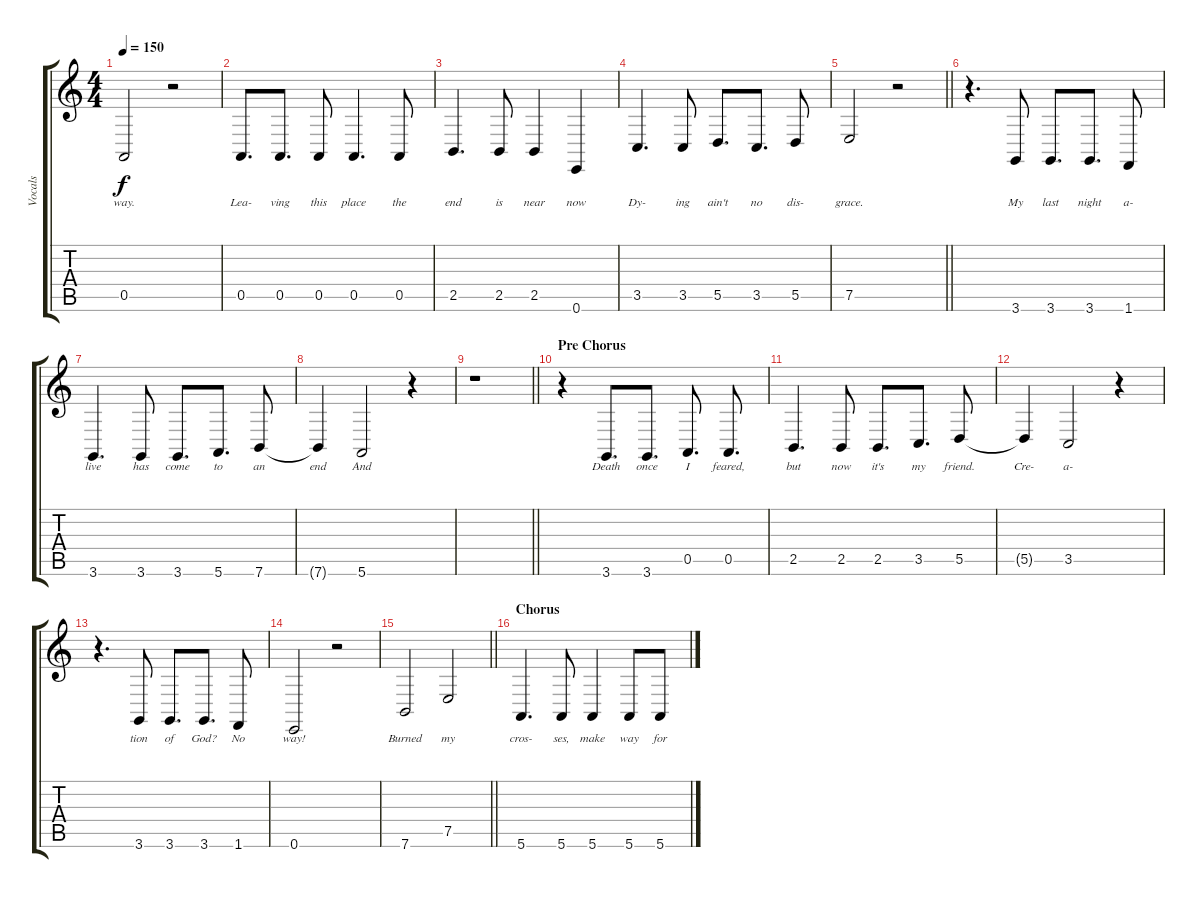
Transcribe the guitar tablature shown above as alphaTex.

\track ("Vocals" "Vocals") {instrument tenorsax}
\staff {score tabs}
\tuning (E4 B3 G3 D3 A2 E2) {hide}
\ts (4 4)
\tempo 150
\clef g2
\ks c
0.5.2{lyrics (0 "way.") lyrics (1 "") lyrics (2 "") lyrics (3 "") lyrics (4 "") dy f} r.2 |
0.5.8{d lyrics (0 "Lea-") lyrics (1 "") lyrics (2 "") lyrics (3 "") lyrics (4 "")} 0.5.8{d lyrics (0 "ving") lyrics (1 "") lyrics (2 "") lyrics (3 "") lyrics (4 "")} 0.5.8{lyrics (0 "this") lyrics (1 "") lyrics (2 "") lyrics (3 "") lyrics (4 "")} 0.5.4{d lyrics (0 "place") lyrics (1 "") lyrics (2 "") lyrics (3 "") lyrics (4 "")} 0.5.8{lyrics (0 "the") lyrics (1 "") lyrics (2 "") lyrics (3 "") lyrics (4 "")} |
2.5.4{d lyrics (0 "end") lyrics (1 "") lyrics (2 "") lyrics (3 "") lyrics (4 "")} 2.5.8{lyrics (0 "is") lyrics (1 "") lyrics (2 "") lyrics (3 "") lyrics (4 "")} 2.5.4{lyrics (0 "near") lyrics (1 "") lyrics (2 "") lyrics (3 "") lyrics (4 "")} 0.6.4{lyrics (0 "now") lyrics (1 "") lyrics (2 "") lyrics (3 "") lyrics (4 "")} |
3.5.4{d lyrics (0 "Dy-") lyrics (1 "") lyrics (2 "") lyrics (3 "") lyrics (4 "")} 3.5.8{lyrics (0 "ing") lyrics (1 "") lyrics (2 "") lyrics (3 "") lyrics (4 "")} 5.5.8{d lyrics (0 "ain't") lyrics (1 "") lyrics (2 "") lyrics (3 "") lyrics (4 "")} 3.5.8{d lyrics (0 "no") lyrics (1 "") lyrics (2 "") lyrics (3 "") lyrics (4 "")} 5.5.8{lyrics (0 "dis-") lyrics (1 "") lyrics (2 "") lyrics (3 "") lyrics (4 "")} |
\barLineRight lightlight
7.5.2{lyrics (0 "grace.") lyrics (1 "") lyrics (2 "") lyrics (3 "") lyrics (4 "")} r.2 |
r.4{d} 3.6.8{lyrics (0 "My") lyrics (1 "") lyrics (2 "") lyrics (3 "") lyrics (4 "")} 3.6.8{d lyrics (0 "last") lyrics (1 "") lyrics (2 "") lyrics (3 "") lyrics (4 "")} 3.6.8{d lyrics (0 "night") lyrics (1 "") lyrics (2 "") lyrics (3 "") lyrics (4 "")} 1.6.8{lyrics (0 "a-") lyrics (1 "") lyrics (2 "") lyrics (3 "") lyrics (4 "")} |
3.6.4{d lyrics (0 "live") lyrics (1 "") lyrics (2 "") lyrics (3 "") lyrics (4 "")} 3.6.8{lyrics (0 "has") lyrics (1 "") lyrics (2 "") lyrics (3 "") lyrics (4 "")} 3.6.8{d lyrics (0 "come") lyrics (1 "") lyrics (2 "") lyrics (3 "") lyrics (4 "")} 5.6.8{d lyrics (0 "to") lyrics (1 "") lyrics (2 "") lyrics (3 "") lyrics (4 "")} 7.6.8{lyrics (0 "an") lyrics (1 "") lyrics (2 "") lyrics (3 "") lyrics (4 "")} |
7.6{t}.4{lyrics (0 "end") lyrics (1 "") lyrics (2 "") lyrics (3 "") lyrics (4 "")} 5.6.2{lyrics (0 "And") lyrics (1 "") lyrics (2 "") lyrics (3 "") lyrics (4 "")} r.4 |
\barLineRight lightlight
r.1 |
\section ("" "Pre Chorus")
r.4 3.6.8{d lyrics (0 "Death") lyrics (1 "") lyrics (2 "") lyrics (3 "") lyrics (4 "")} 3.6.8{d lyrics (0 "once") lyrics (1 "") lyrics (2 "") lyrics (3 "") lyrics (4 "")} 0.5.8{d lyrics (0 "I") lyrics (1 "") lyrics (2 "") lyrics (3 "") lyrics (4 "")} 0.5.8{d lyrics (0 "feared,") lyrics (1 "") lyrics (2 "") lyrics (3 "") lyrics (4 "")} |
2.5.4{d lyrics (0 "but") lyrics (1 "") lyrics (2 "") lyrics (3 "") lyrics (4 "")} 2.5.8{lyrics (0 "now") lyrics (1 "") lyrics (2 "") lyrics (3 "") lyrics (4 "")} 2.5.8{d lyrics (0 "it's") lyrics (1 "") lyrics (2 "") lyrics (3 "") lyrics (4 "")} 3.5.8{d lyrics (0 "my") lyrics (1 "") lyrics (2 "") lyrics (3 "") lyrics (4 "")} 5.5.8{lyrics (0 "friend.") lyrics (1 "") lyrics (2 "") lyrics (3 "") lyrics (4 "")} |
5.5{t}.4{lyrics (0 "Cre-") lyrics (1 "") lyrics (2 "") lyrics (3 "") lyrics (4 "")} 3.5.2{lyrics (0 "a-") lyrics (1 "") lyrics (2 "") lyrics (3 "") lyrics (4 "")} r.4 |
r.4{d} 3.6.8{lyrics (0 "tion") lyrics (1 "") lyrics (2 "") lyrics (3 "") lyrics (4 "")} 3.6.8{d lyrics (0 "of") lyrics (1 "") lyrics (2 "") lyrics (3 "") lyrics (4 "")} 3.6.8{d lyrics (0 "God?") lyrics (1 "") lyrics (2 "") lyrics (3 "") lyrics (4 "")} 1.6.8{lyrics (0 "No") lyrics (1 "") lyrics (2 "") lyrics (3 "") lyrics (4 "")} |
0.6.2{lyrics (0 "way!") lyrics (1 "") lyrics (2 "") lyrics (3 "") lyrics (4 "")} r.2 |
\barLineRight lightlight
7.6.2{lyrics (0 "Burned") lyrics (1 "") lyrics (2 "") lyrics (3 "") lyrics (4 "")} 7.5.2{lyrics (0 "my") lyrics (1 "") lyrics (2 "") lyrics (3 "") lyrics (4 "")} |
\section ("" "Chorus")
5.6.4{d lyrics (0 "cros-") lyrics (1 "") lyrics (2 "") lyrics (3 "") lyrics (4 "")} 5.6.8{lyrics (0 "ses,") lyrics (1 "") lyrics (2 "") lyrics (3 "") lyrics (4 "")} 5.6.4{lyrics (0 "make") lyrics (1 "") lyrics (2 "") lyrics (3 "") lyrics (4 "")} 5.6.8{lyrics (0 "way") lyrics (1 "") lyrics (2 "") lyrics (3 "") lyrics (4 "")} 5.6.8{lyrics (0 "for") lyrics (1 "") lyrics (2 "") lyrics (3 "") lyrics (4 "")}
